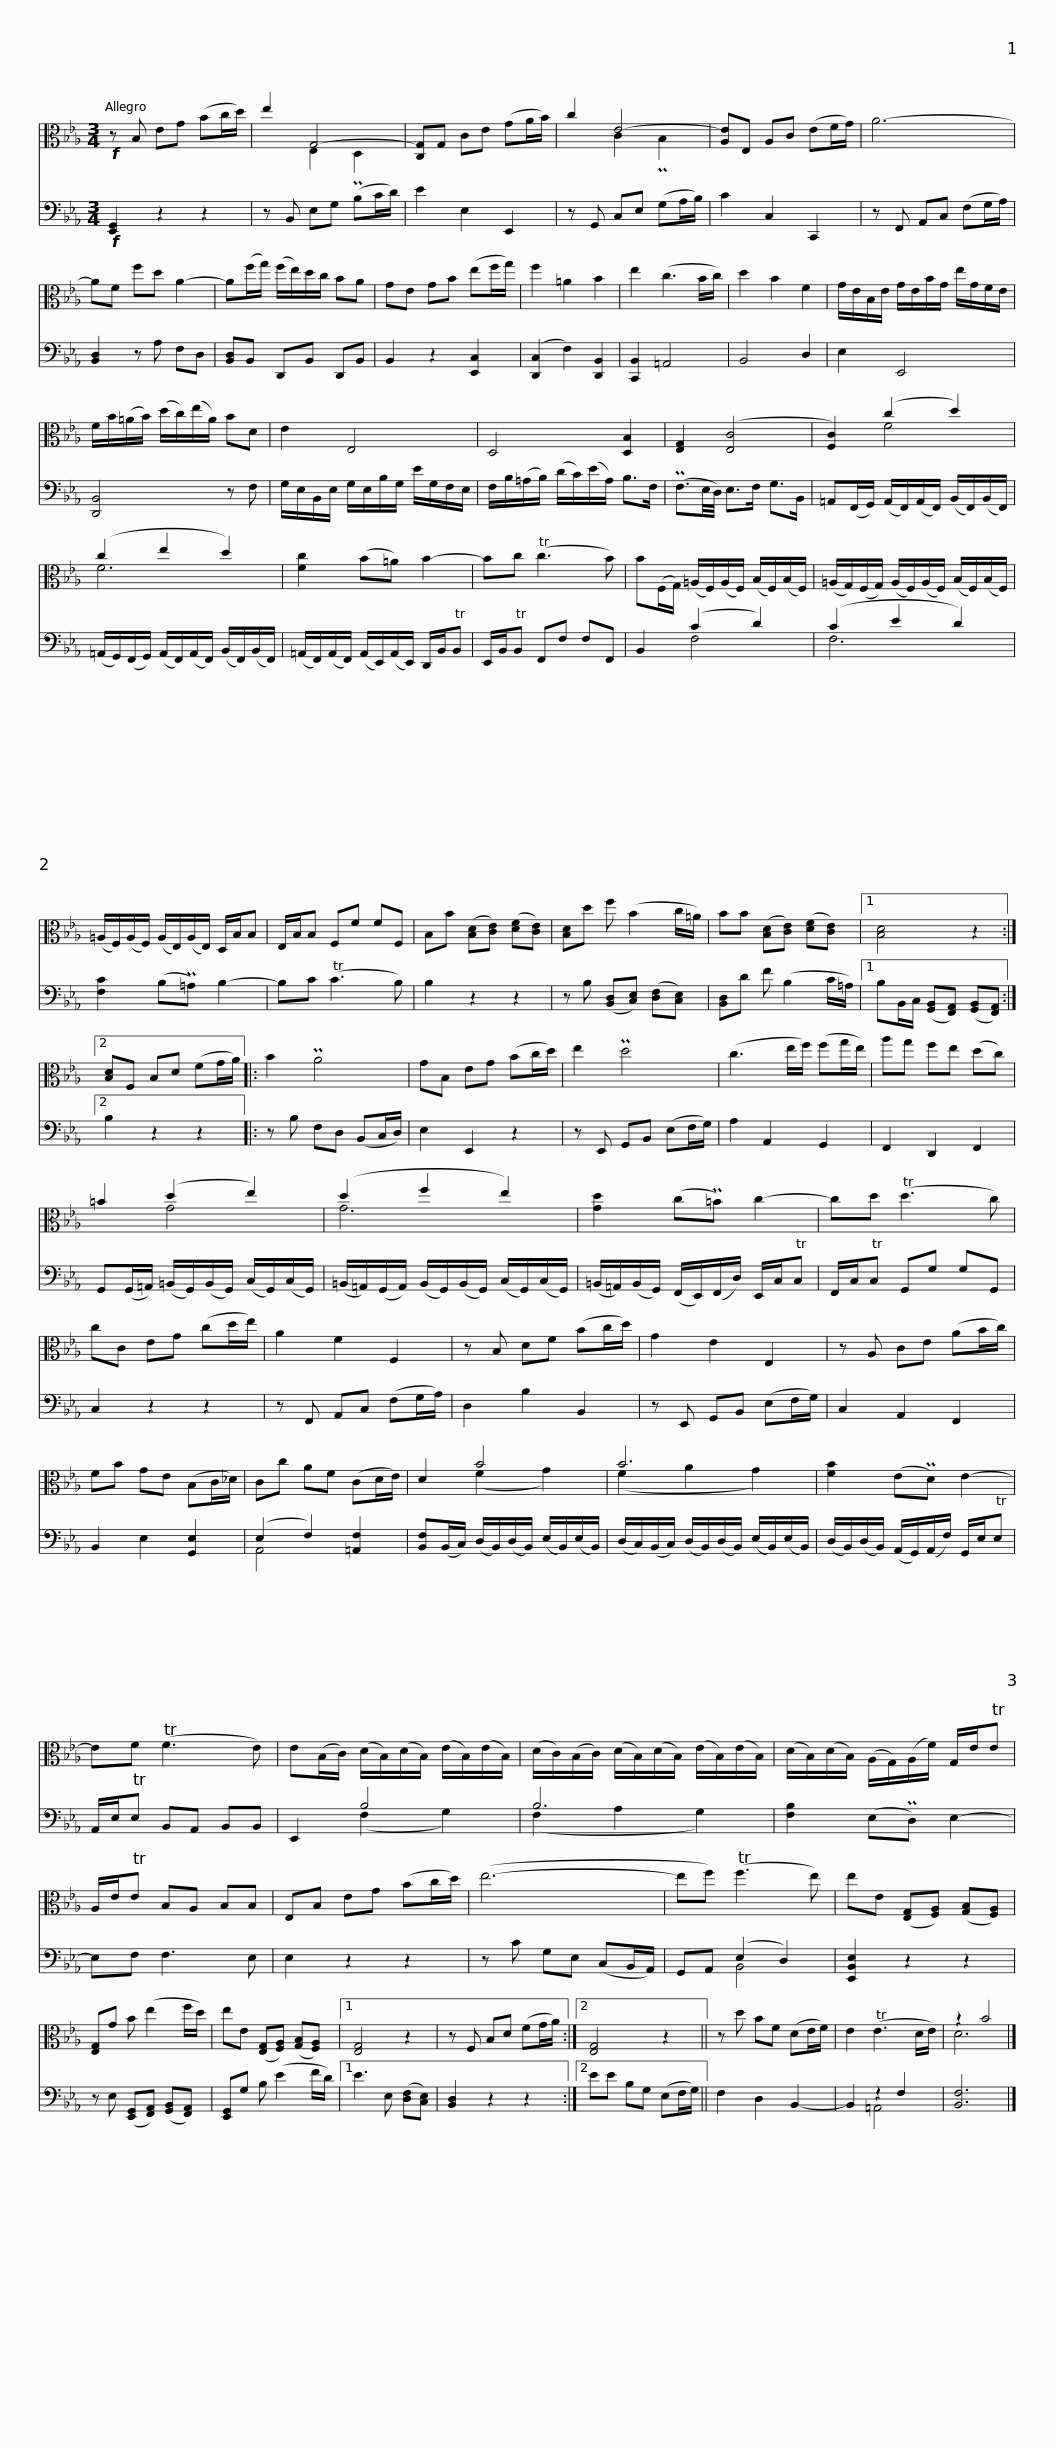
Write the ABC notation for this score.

X:1
%%score ( 1 2 ) ( 3 4 )
L:1/8
M:3/4
I:linebreak $
K:Eb
V:1 alto
V:2 alto
V:3 bass
V:4 bass
V:1
!f! z B, EG (Bc/d/) | e2 G,4- | [C,G,]G, CE (GA/B/) | c2 E4- | [A,E]E, A,C (EF/G/) |$ %5
 A6- | AF fd A2- | A(f/g/) (f/e/)d/c/ BA | GE GB (ef/g/) | f2 =A2 B2 |$ %10
 e2 (c3 B/c/) | d2 B2 F2 | G/E/B,/E/ G/E/B/G/ e/G/F/E/ | F/B/(=A/B/) (d/c/)(e/A/) BD |$ E2 E,4 | %15
 D,4 [D,B,]2 | [E,G,]2 ([E,C]4 | [F,C]2) (c2 d2) |$ (c2 e2 d2) | [Fc]2 (B=A) B2- | %20
 Bc (Tc3 B) | B(F,/G,/) (=A,/F,/)(A,/F,/) (B,/F,/)(B,/F,/) |$ (=A,/G,/)(F,/G,/) (A,/F,/)(A,/F,/) (B,/F,/)(B,/F,/) | (=A,/F,/)(A,/F,/) (A,/E,/)(A,/E,/) D,/B,/B, | E,/B,/B, F,F FF, | %25
 B,B ([B,D][CE]) ([DF][CE]) |$ [B,D]d f (B2 c/=A/) | BB ([B,D][CE]) ([DF][CE]) |1 [B,D]4 z2 :|2 [B,D]F, B,D (FG/A/) |: %30
 B2 PA4 |$ GB, EG (Bc/d/) | e2 Pd4 | (c3 e/f/) (fg/e/) | ag fe (dc) |$ %35
 =B2 (d2 e2) | (d2 f2 e2) | [Gd]2 (cP=B) c2- |$ cd (Td3 c) | cC EG (cd/e/) | %40
 A2 F2 F,2 | z B, DF (Bc/d/) | G2 E2 E,2 |$ z A, CE (AB/c/) | FB GE (B,C/_D/) | %45
 Cc AF (CD/E/) | D2 B4 |$ B6 | [FB]2 (EPD) E2- | EF (TF3 E) | %50
 E(B,/C/) (D/B,/)(D/B,/) (E/B,/)(E/B,/) |$ (D/C/)(B,/C/) (D/B,/)(D/B,/) (E/B,/)(E/B,/) | (D/B,/)(D/B,/) (A,/G,/)(A,/F/) G,/E/TE | A,/E/TE B,A, B,B, | E,B, EG (Bc/d/) |$ %55
 (e6- | ef) (Tf3 e) | eE ([E,G,][F,A,]) ([G,B,][F,A,]) | [E,G,]G B (e2 f/d/) | eE ([E,G,][F,A,]) ([G,B,][F,A,]) |1 %60
 [E,G,]4 z2 |$ z F, B,D (FG/A/) :|2 [E,G,]4 z2 || z d BF (DE/F/) | E2 (TE3 D/E/) | %65
 z2 B4 |] %66
V:2
 x6 | x2 E,2 PD,2 | x6 | x2 C2 PB,2 | x6 |$ %5
 x6 | x6 | x6 | x6 | x6 |$ %10
 x6 | x6 | x6 | x6 |$ x6 | %15
 x6 | x6 | x2 F4 |$ F6 | x6 | %20
 x6 | x6 |$ x6 | x6 | x6 | %25
 x6 |$ x6 | x6 |1 x6 :|2 x6 |: %30
 x6 |$ x6 | x6 | x6 | x6 |$ %35
 x2 G4 | G6 | x6 |$ x6 | x6 | %40
 x6 | x6 | x6 |$ x6 | x6 | %45
 x6 | x2 (F2 G2) |$ (F2 A2 G2) | x6 | x6 | %50
 x6 |$ x6 | x6 | x6 | x6 |$ %55
 x6 | x6 | x6 | x6 | x6 |1 %60
 x6 |$ x6 :|2 x6 || x6 | x6 | %65
 D6 |] %66
V:3
!f! [E,,G,,]2 z2 z2 | z B,, E,G, (B,C/D/) | E2 E,2 E,,2 | z G,, C,E, (G,A,/B,/) | C2 C,2 C,,2 |$ %5
 z F,, A,,C, (F,G,/A,/) | [B,,D,]2 z A, F,D, | [B,,D,]B,, D,,B,, D,,B,, | B,,2 z2 [E,,C,]2 | ([D,,C,]2 F,2) [D,,B,,]2 |$ %10
 [C,,B,,]2 =A,,4 | B,,4 D,2 | E,2 E,,4 | [D,,B,,]4 z F, |$ G,/E,/B,,/E,/ G,/E,/B,/G,/ E/G,/F,/E,/ | %15
 F,/B,/(=A,/B,/) (D/C/)(E/A,/) B,>F, | (PF,3/2E,/4D,/4) E,>F, G,>B,, | =A,,(F,,/G,,/) (A,,/F,,/)(A,,/F,,/) (B,,/F,,/)(B,,/F,,/) |$ (=A,,/G,,/)(F,,/G,,/) (A,,/F,,/)(A,,/F,,/) (B,,/F,,/)(B,,/F,,/) | (=A,,/F,,/)(A,,/F,,/) (A,,/E,,/)(A,,/E,,/) D,,/B,,/TB,, | %20
 E,,/B,,/TB,, F,,F, F,F,, | B,,2 (C2 D2) |$ (C2 E2 D2) | [F,C]2 (B,P=A,) B,2- | B,C (TC3 B,) | %25
 B,2 z2 z2 |$ z B, ([B,,D,][C,E,]) ([D,F,][C,E,]) | [B,,D,]D F (B,2 C/=A,/) |1 B,B,,/C,/ ([G,,B,,][F,,A,,]) ([G,,B,,][F,,A,,]) :|2 B,2 z2 z2 |: %30
 z B, F,D, (B,,C,/D,/) |$ E,2 E,,2 z2 | z E,, G,,B,, (E,F,/G,/) | A,2 A,,2 G,,2 | F,,2 D,,2 F,,2 |$ %35
 G,,(G,,/=A,,/) (=B,,/G,,/)(B,,/G,,/) (C,/G,,/)(C,/G,,/) | (=B,,/=A,,/)(G,,/A,,/) (B,,/G,,/)(B,,/G,,/) (C,/G,,/)(C,/G,,/) | (=B,,/=A,,/)(B,,/G,,/) (F,,/E,,/)(F,,/D,/) E,,/C,/TC, |$ F,,/C,/TC, G,,G, G,G,, | C,2 z2 z2 | %40
 z F,, A,,C, (F,G,/A,/) | D,2 B,2 B,,2 | z E,, G,,B,, (E,F,/G,/) |$ C,2 A,,2 F,,2 | B,,2 E,2 [G,,E,]2 | %45
 (E,2 F,2) [=A,,F,]2 | [B,,F,](B,,/C,/) (D,/B,,/)(D,/B,,/) (E,/B,,/)(E,/B,,/) |$ (D,/C,/)(B,,/C,/) (D,/B,,/)(D,/B,,/) (E,/B,,/)(E,/B,,/) | (D,/B,,/)(D,/B,,/) (A,,/G,,/)(A,,/F,/) G,,/E,/TE, | A,,/E,/TE, B,,A,, B,,B,, | %50
 E,,2 B,4 |$ B,6 | [F,B,]2 (E,PD,) E,2- | E,F, F,3 E, | E,2 z2 z2 |$ %55
 z C G,E, (C,B,,/A,,/) | G,,A,, (E,2 D,2) | [E,,B,,E,]2 z2 z2 | z E, ([E,,G,,][F,,A,,]) ([G,,B,,][F,,A,,]) | [E,,G,,]G, B, (E2 F/D/) |1 %60
 E3 E, ([D,F,][C,E,]) |$ [B,,D,]2 z2 z2 :|2 EE B,G, (E,F,/G,/) || F,2 D,2 B,,2- | B,,2 z2 F,2 | %65
 [B,,F,]6 |] %66
V:4
 x6 | x6 | x6 | x6 | x6 |$ %5
 x6 | x6 | x6 | x6 | x6 |$ %10
 x6 | x6 | x6 | x6 |$ x6 | %15
 x6 | x6 | x6 |$ x6 | x6 | %20
 x6 | x2 F,4 |$ F,6 | x6 | x6 | %25
 x6 |$ x6 | x6 |1 x6 :|2 x6 |: %30
 x6 |$ x6 | x6 | x6 | x6 |$ %35
 x6 | x6 | x6 |$ x6 | x6 | %40
 x6 | x6 | x6 |$ x6 | x6 | %45
 A,,4 x2 | x6 |$ x6 | x6 | x6 | %50
 x2 (F,2 G,2) |$ (F,2 A,2 G,2) | x6 | x6 | x6 |$ %55
 x6 | x2 B,,4 | x6 | x6 | x6 |1 %60
 x6 |$ x6 :|2 x6 || x6 | x2 =A,,4 | %65
 x6 |] %66
